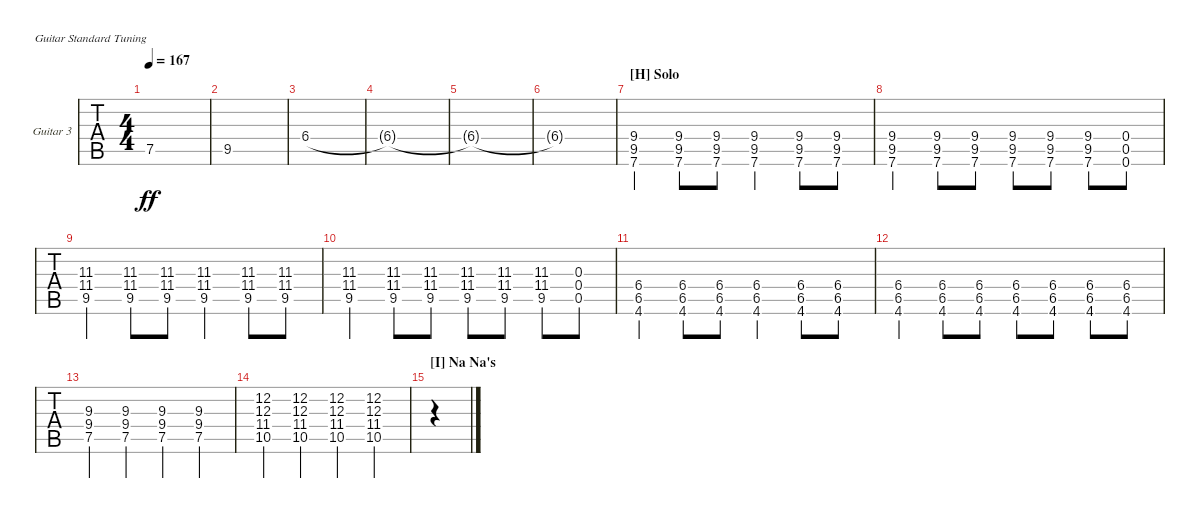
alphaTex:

\defaultSystemsLayout 4
\bracketExtendMode groupsimilarinstruments
\firstSystemTrackNameOrientation horizontal
\otherSystemsTrackNameOrientation horizontal
\track ("Frank Iero" "Guitar 3") {instrument distortionguitar}
\staff {tabs}
\tuning (E4 B3 G3 D3 A2 E2)
\ts (4 4)
\tempo 167
\clef g2
\ks abminor
7.5.1{dy ff} |
9.5.1 |
6.4.1 |
6.4{t}.1 |
6.4{t}.1 |
6.4{t}.1 |
\section ("H" "Solo")
(7.6 9.5 9.4).4 (7.6 9.5 9.4).8 (9.4 9.5 7.6).8 (7.6 9.5 9.4).4 (7.6 9.5 9.4).8 (9.4 9.5 7.6).8 |
(7.6 9.5 9.4).4 (7.6 9.5 9.4).8 (9.4 9.5 7.6).8 (7.6 9.5 9.4).8 (9.4 9.5 7.6).8 (7.6 9.5 9.4).8 (0.4 0.5 0.6).8 |
(9.5 11.4 11.3).4 (11.3 11.4 9.5).8 (11.3 11.4 9.5).8 (11.3 11.4 9.5).4 (11.3 11.4 9.5).8 (11.3 11.4 9.5).8 |
(11.3 11.4 9.5).4 (11.3 11.4 9.5).8 (11.3 11.4 9.5).8 (11.3 11.4 9.5).8 (11.3 11.4 9.5).8 (11.3 11.4 9.5).8 (0.5 0.4 0.3).8 |
(4.6 6.5 6.4).4 (6.4 6.5 4.6).8 (6.4 6.5 4.6).8 (6.4 6.5 4.6).4 (6.4 6.5 4.6).8 (6.4 6.5 4.6).8 |
(6.4 6.5 4.6).4 (6.4 6.5 4.6).8 (6.4 6.5 4.6).8 (6.4 6.5 4.6).8 (6.4 6.5 4.6).8 (6.4 6.5 4.6).8 (6.4 6.5 4.6).8 |
(7.5 9.4 9.3).4 (9.3 9.4 7.5).4 (7.5 9.3 9.4).4 (7.5 9.4 9.3).4 |
(10.5 11.4 12.3 12.2).4 (12.2 12.3 11.4 10.5).4 (12.2 12.3 11.4 10.5).4 (12.2 12.3 11.4 10.5).4 |
\section ("I" "Na Na's")
